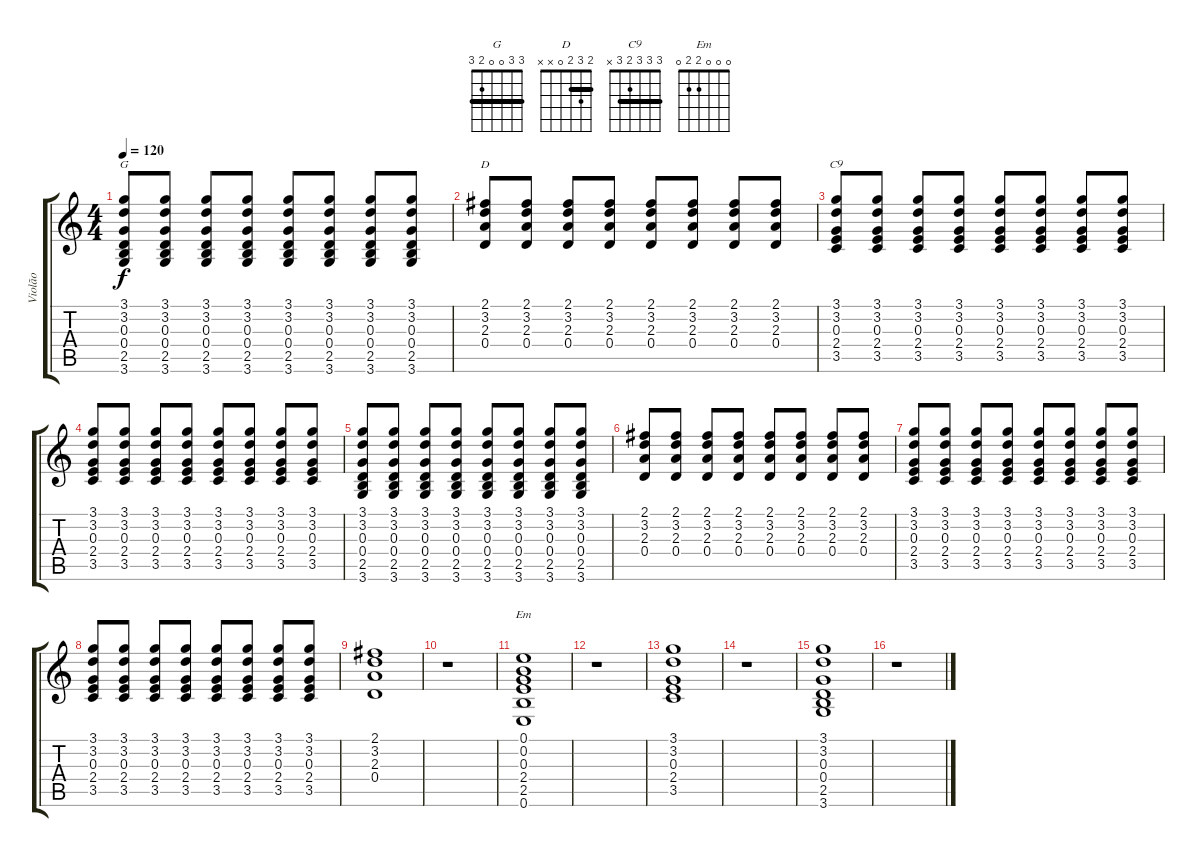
\track ("Violão" "Violão") {instrument acousticguitarsteel}
\staff {score tabs}
\tuning (E4 B3 G3 D3 A2 E2) {hide}
\chord ("G" 3 3 0 0 2 3) {barre 3}
\chord ("D" 2 3 2 0 x x) {barre 2}
\chord ("C9" 3 3 3 2 3 x) {barre 3}
\chord ("Em" 0 0 0 2 2 0)
\ts (4 4)
\tempo 120
\clef g2
\ks c
(3.1 3.2 0.3 0.4 2.5 3.6).8{ch "G" dy f} (3.1 3.2 0.3 0.4 2.5 3.6).8 (3.1 3.2 0.3 0.4 2.5 3.6).8 (3.1 3.2 0.3 0.4 2.5 3.6).8 (3.1 3.2 0.3 0.4 2.5 3.6).8 (3.1 3.2 0.3 0.4 2.5 3.6).8 (3.1 3.2 0.3 0.4 2.5 3.6).8 (3.1 3.2 0.3 0.4 2.5 3.6).8 |
(2.1 3.2 2.3 0.4).8{ch "D"} (2.1 3.2 2.3 0.4).8 (2.1 3.2 2.3 0.4).8 (2.1 3.2 2.3 0.4).8 (2.1 3.2 2.3 0.4).8 (2.1 3.2 2.3 0.4).8 (2.1 3.2 2.3 0.4).8 (2.1 3.2 2.3 0.4).8 |
(3.1 3.2 0.3 2.4 3.5).8{ch "C9"} (3.1 3.2 0.3 2.4 3.5).8 (3.1 3.2 0.3 2.4 3.5).8 (3.1 3.2 0.3 2.4 3.5).8 (3.1 3.2 0.3 2.4 3.5).8 (3.1 3.2 0.3 2.4 3.5).8 (3.1 3.2 0.3 2.4 3.5).8 (3.1 3.2 0.3 2.4 3.5).8 |
(3.1 3.2 0.3 2.4 3.5).8 (3.1 3.2 0.3 2.4 3.5).8 (3.1 3.2 0.3 2.4 3.5).8 (3.1 3.2 0.3 2.4 3.5).8 (3.1 3.2 0.3 2.4 3.5).8 (3.1 3.2 0.3 2.4 3.5).8 (3.1 3.2 0.3 2.4 3.5).8 (3.1 3.2 0.3 2.4 3.5).8 |
(3.1 3.2 0.3 0.4 2.5 3.6).8 (3.1 3.2 0.3 0.4 2.5 3.6).8 (3.1 3.2 0.3 0.4 2.5 3.6).8 (3.1 3.2 0.3 0.4 2.5 3.6).8 (3.1 3.2 0.3 0.4 2.5 3.6).8 (3.1 3.2 0.3 0.4 2.5 3.6).8 (3.1 3.2 0.3 0.4 2.5 3.6).8 (3.1 3.2 0.3 0.4 2.5 3.6).8 |
(2.1 3.2 2.3 0.4).8 (2.1 3.2 2.3 0.4).8 (2.1 3.2 2.3 0.4).8 (2.1 3.2 2.3 0.4).8 (2.1 3.2 2.3 0.4).8 (2.1 3.2 2.3 0.4).8 (2.1 3.2 2.3 0.4).8 (2.1 3.2 2.3 0.4).8 |
(3.1 3.2 0.3 2.4 3.5).8 (3.1 3.2 0.3 2.4 3.5).8 (3.1 3.2 0.3 2.4 3.5).8 (3.1 3.2 0.3 2.4 3.5).8 (3.1 3.2 0.3 2.4 3.5).8 (3.1 3.2 0.3 2.4 3.5).8 (3.1 3.2 0.3 2.4 3.5).8 (3.1 3.2 0.3 2.4 3.5).8 |
(3.1 3.2 0.3 2.4 3.5).8 (3.1 3.2 0.3 2.4 3.5).8 (3.1 3.2 0.3 2.4 3.5).8 (3.1 3.2 0.3 2.4 3.5).8 (3.1 3.2 0.3 2.4 3.5).8 (3.1 3.2 0.3 2.4 3.5).8 (3.1 3.2 0.3 2.4 3.5).8 (3.1 3.2 0.3 2.4 3.5).8 |
(2.1 3.2 2.3 0.4).1 |
r.1 |
(0.1 0.2 0.3 2.4 2.5 0.6).1{ch "Em"} |
r.1 |
(3.1 3.2 0.3 2.4 3.5).1 |
r.1 |
(3.1 3.2 0.3 0.4 2.5 3.6).1 |
r.1
